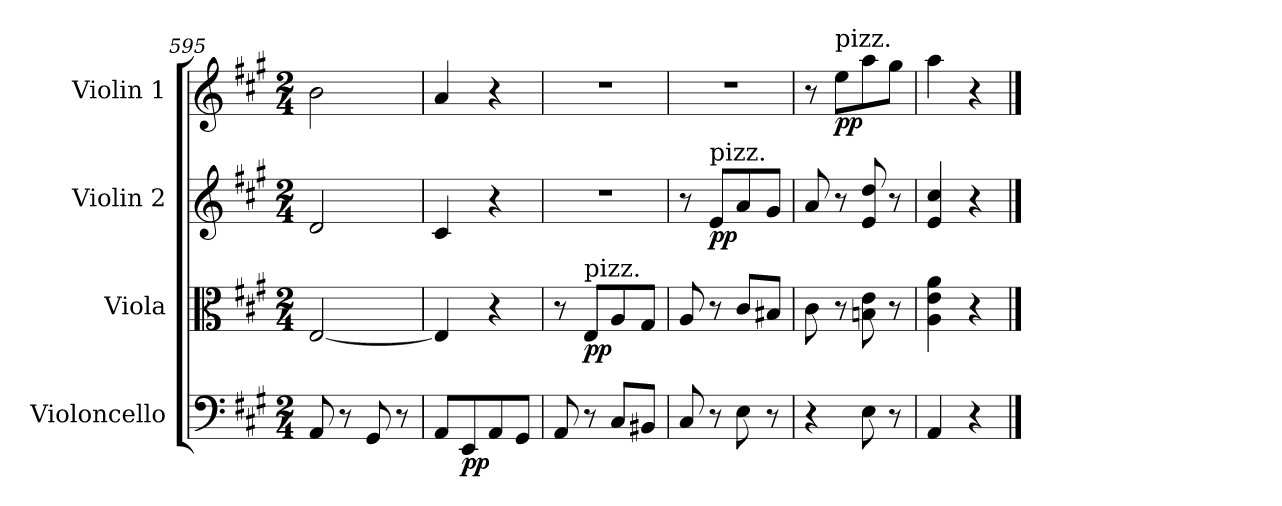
**kern	**dynam	**kern	**dynam	**kern	**dynam	**kern	**dynam
*part4	*part4	*part3	*part3	*part2	*part2	*part1	*part1
*staff4	*staff4	*staff3	*staff3	*staff2	*staff2	*staff1	*staff1
*I"Violoncello	*	*I"Viola	*	*I"Violin 2	*	*I"Violin 1	*
*I'Vc	*	*I'Vla	*	*I'Vln	*	*I'Vln	*
*clefF4	*	*clefC3	*	*clefG2	*	*clefG2	*
*k[f#c#g#]	*	*k[f#c#g#]	*	*k[f#c#g#]	*	*k[f#c#g#]	*
*M2/4	*	*M2/4	*	*M2/4	*	*M2/4	*
=595	=595	=595	=595	=595	=595	=595	=595
8AA/	.	[2E/	.	2d/	.	2b\	.
8r	.	.	.	.	.	.	.
8GG#/	.	.	.	.	.	.	.
8r	.	.	.	.	.	.	.
=596	=596	=596	=596	=596	=596	=596	=596
8AA/L	.	4E/]	.	4c#/	.	4a/	.
!	!LO:DY:b	!	!	!	!	!	!
8EE/	pp	.	.	.	.	.	.
8AA/	.	4r	.	4r	.	4r	.
8GG#/J	.	.	.	.	.	.	.
=597	=597	=597	=597	=597	=597	=597	=597
8AA/	.	8r	.	2r	.	2r	.
!	!	!LO:TX:a:t=pizz.	!	!	!	!	!
!	!	!	!LO:DY:b	!	!	!	!
8r	.	8E/L	pp	.	.	.	.
8C#/L	.	8A/	.	.	.	.	.
8BB#X/J	.	8G#/J	.	.	.	.	.
=598	=598	=598	=598	=598	=598	=598	=598
8C#/	.	8A/	.	8r	.	2r	.
!	!	!	!	!LO:TX:a:t=pizz.	!	!	!
!	!	!	!	!	!LO:DY:b	!	!
8r	.	8r	.	8e/L	pp	.	.
8E\	.	8c#/L	.	8a/	.	.	.
8r	.	8B#X/J	.	8g#/J	.	.	.
=599	=599	=599	=599	=599	=599	=599	=599
4r	.	8c#\	.	8a/	.	8r	.
!	!	!	!	!	!	!LO:TX:a:t=pizz.	!
!	!	!	!	!	!	!	!LO:DY:b
.	.	8r	.	8r	.	8ee\L	pp
8E\	.	8Bn\ 8e\	.	8e/ 8dd/	.	8aa\	.
8r	.	8r	.	8r	.	8gg#\J	.
=600	=600	=600	=600	=600	=600	=600	=600
4AA/	.	4A\ 4e\ 4a\	.	4e/ 4cc#/	.	4aa\	.
4r	.	4r	.	4r	.	4r	.
==	==	==	==	==	==	==	==
*-	*-	*-	*-	*-	*-	*-	*-
